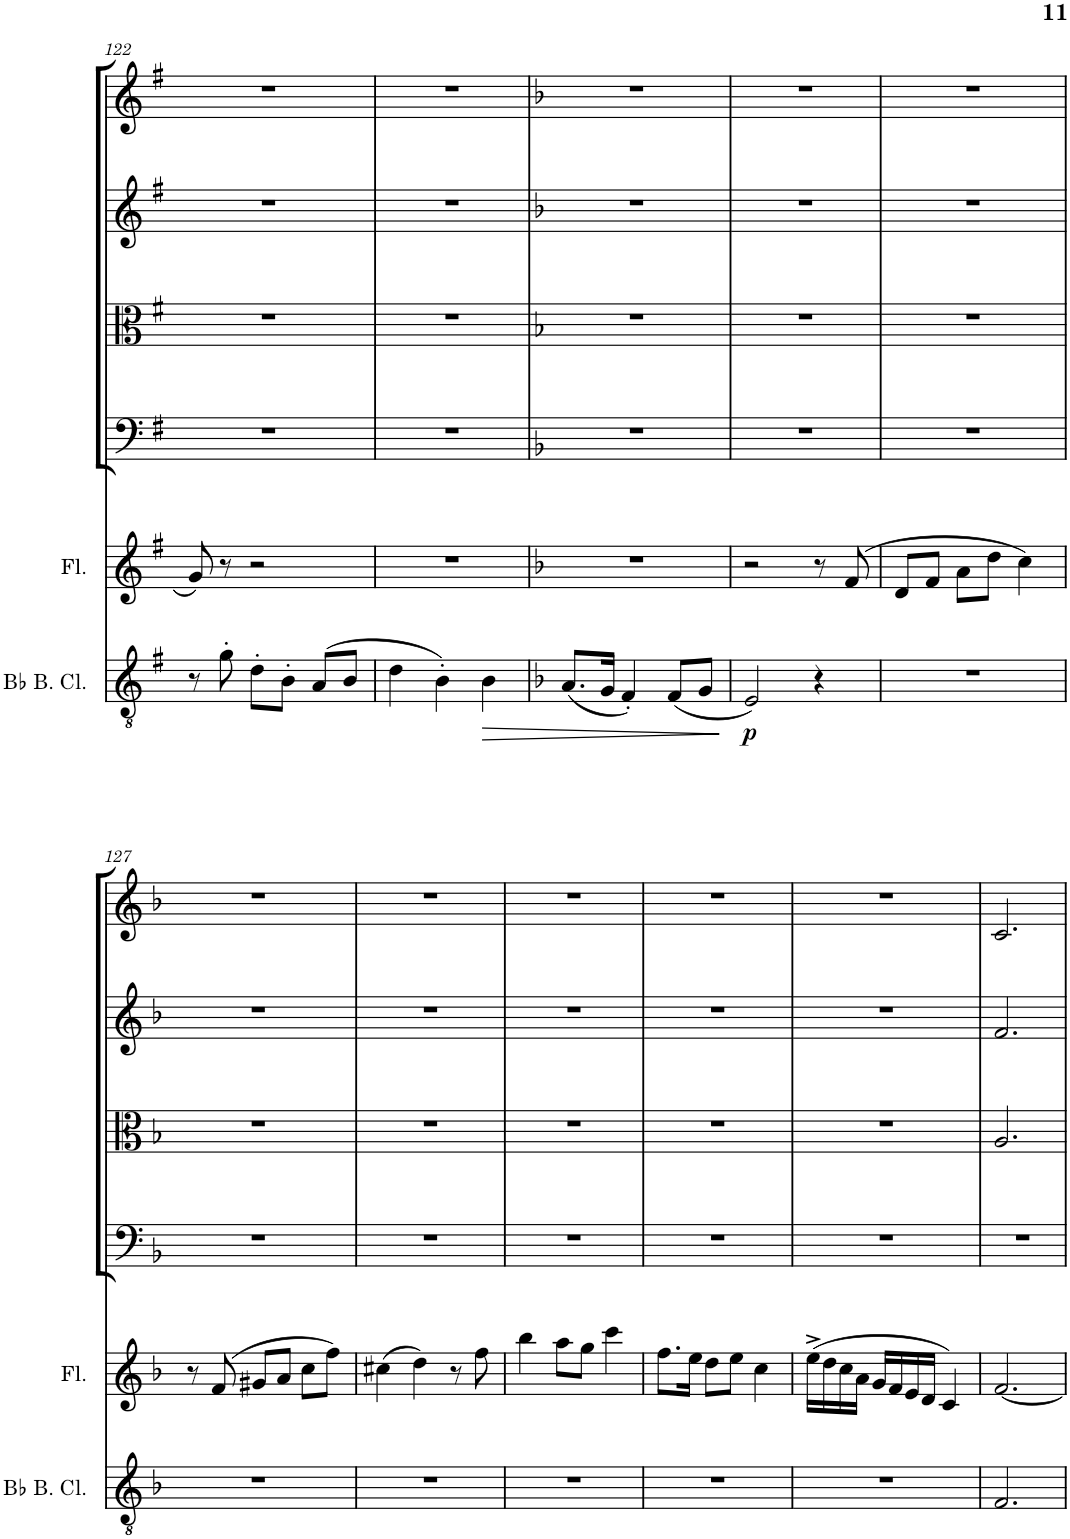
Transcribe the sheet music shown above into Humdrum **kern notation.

**kern	**dynam	**kern	**kern	**kern	**kern	**kern
*part6	*part6	*part5	*part4	*part3	*part2	*part1
*staff6	*staff6	*staff5	*staff4	*staff3	*staff2	*staff1
*I"Bb Bass Clarinet	*	*I"Flute	*I"Violoncello	*I"Viola	*I"Violin II	*I"Violin I
*I'Bb B. Cl.	*	*I'Fl.	*I'Vc	*I'Vla	*I'Vln	*I'Vln
!!LO:PB:g=z
*clefGv2	*	*clefG2	*clefF4	*clefC3	*clefG2	*clefG2
*ITrd8c14	*	*	*	*	*	*
*k[f#]	*	*k[f#]	*k[f#]	*k[f#]	*k[f#]	*k[f#]
*M3/4	*	*M3/4	*M3/4	*M3/4	*M3/4	*M3/4
=122	=122	=122	=122	=122	=122	=122
8r	.	8g/	2.r	2.r	2.r	2.r
8g'\	.	8r	.	.	.	.
8d'\L	.	2r	.	.	.	.
8B'\J	.	.	.	.	.	.
(8A/L	.	.	.	.	.	.
8B/J	.	.	.	.	.	.
=123	=123	=123	=123	=123	=123	=123
4d\	.	2.r	2.r	2.r	2.r	2.r
4B'\)	.	.	.	.	.	.
!	!LO:HP:b	!	!	!	!	!
4B\	>	.	.	.	.	.
=124	=124	=124	=124	=124	=124	=124
*k[b-]	*	*k[b-]	*k[b-]	*k[b-]	*k[b-]	*k[b-]
(8.A/L	.	2.r	2.r	2.r	2.r	2.r
16G/Jk	.	.	.	.	.	.
4F'/)	.	.	.	.	.	.
(8F/L	.	.	.	.	.	.
8G/J	.	.	.	.	.	.
.	]	.	.	.	.	.
=125	=125	=125	=125	=125	=125	=125
!	!LO:DY:b	!	!	!	!	!
2E/)	p	2r	2.r	2.r	2.r	2.r
4r	.	8r	.	.	.	.
.	.	(8f/	.	.	.	.
=126	=126	=126	=126	=126	=126	=126
2.r	.	8d/L	2.r	2.r	2.r	2.r
.	.	8f/J	.	.	.	.
.	.	8a\L	.	.	.	.
.	.	8dd\J	.	.	.	.
.	.	4cc\)	.	.	.	.
!!LO:LB:g=z
=127	=127	=127	=127	=127	=127	=127
2.r	.	8r	2.r	2.r	2.r	2.r
.	.	(8f/	.	.	.	.
.	.	8g#X/L	.	.	.	.
.	.	8a/J	.	.	.	.
.	.	8cc\L	.	.	.	.
.	.	8ff\J)	.	.	.	.
=128	=128	=128	=128	=128	=128	=128
2.r	.	(4cc#X\	2.r	2.r	2.r	2.r
.	.	4dd\)	.	.	.	.
.	.	8r	.	.	.	.
.	.	8ff\	.	.	.	.
=129	=129	=129	=129	=129	=129	=129
2.r	.	4bb-\	2.r	2.r	2.r	2.r
.	.	8aa\L	.	.	.	.
.	.	8gg\J	.	.	.	.
.	.	4ccc\	.	.	.	.
=130	=130	=130	=130	=130	=130	=130
2.r	.	8.ff\L	2.r	2.r	2.r	2.r
.	.	16ee\Jk	.	.	.	.
.	.	8dd\L	.	.	.	.
.	.	8ee\J	.	.	.	.
.	.	4cc\	.	.	.	.
=131	=131	=131	=131	=131	=131	=131
2.r	.	(16ee^\LL	2.r	2.r	2.r	2.r
.	.	16dd\	.	.	.	.
.	.	16cc\	.	.	.	.
.	.	16a\JJ	.	.	.	.
.	.	16g/LL	.	.	.	.
.	.	16f/	.	.	.	.
.	.	16e/	.	.	.	.
.	.	16d/JJ	.	.	.	.
.	.	4c/)	.	.	.	.
=132	=132	=132	=132	=132	=132	=132
2.F/	.	[2.f/	2.r	2.A/	2.f/	2.c/
=	=	=	=	=	=	=
*-	*-	*-	*-	*-	*-	*-
